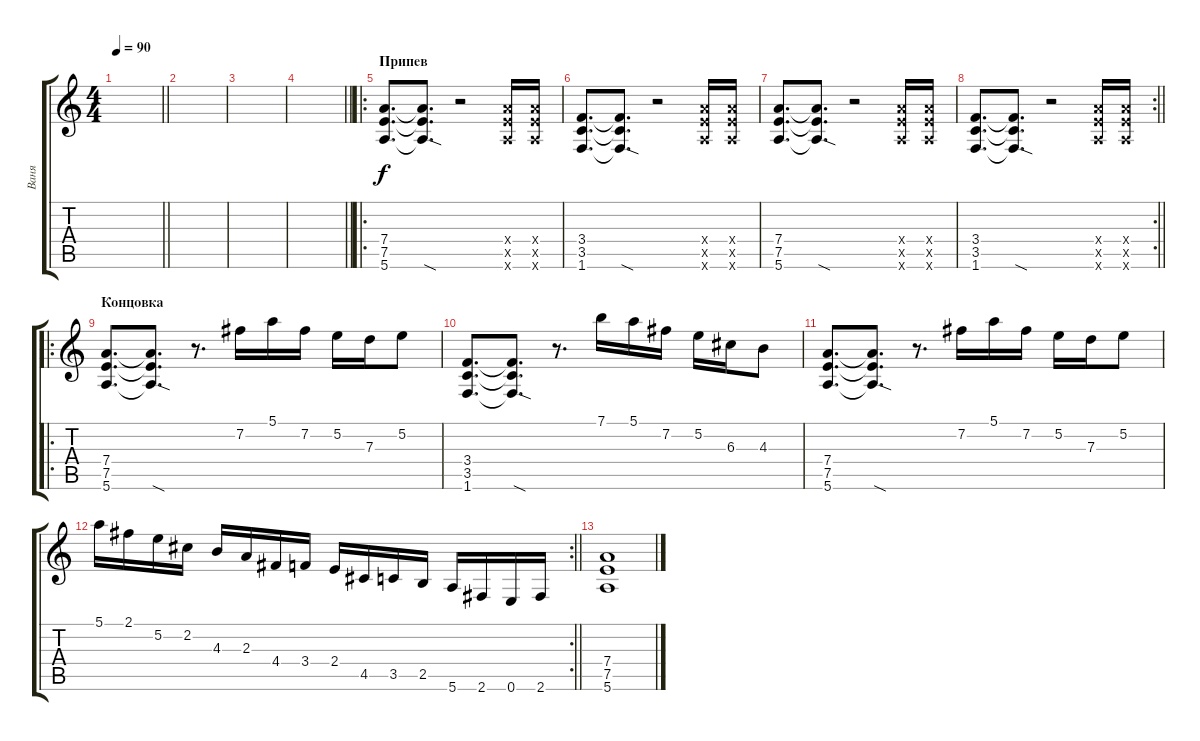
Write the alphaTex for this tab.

\track ("Ваня" "Ваня") {instrument distortionguitar}
\staff {score tabs}
\tuning (E4 B3 G3 D3 A2 E2) {hide}
\ts (4 4)
\tempo 90
\clef g2
\barLineRight lightlight
\ks c
|
|
|
\barLineRight lightlight
|
\ro
\section ("" "Припев")
(7.4 7.5 5.6).8{d} (7.4{t} 7.5{t} 5.6{sod t}).8{d} r.2 (7.4{x} 7.5{x} 5.6{x}).16 (7.4{x} 7.5{x} 5.6{x}).16 |
(3.4 3.5 1.6).8{d} (3.4{t} 3.5{t} 1.6{sod t}).8{d} r.2 (7.4{x} 7.5{x} 5.6{x}).16 (7.4{x} 7.5{x} 5.6{x}).16 |
(7.4 7.5 5.6).8{d} (7.4{t} 7.5{t} 5.6{sod t}).8{d} r.2 (7.4{x} 7.5{x} 5.6{x}).16 (7.4{x} 7.5{x} 5.6{x}).16 |
\rc 2
\barLineRight lightlight
(3.4 3.5 1.6).8{d} (3.4{t} 3.5{t} 1.6{sod t}).8{d} r.2 (7.4{x} 7.5{x} 5.6{x}).16 (7.4{x} 7.5{x} 5.6{x}).16 |
\ro
\section ("" "Концовка")
(7.4 7.5 5.6).8{d} (7.4{t} 7.5{t} 5.6{sod t}).8{d} r.8{d} 7.2.16 5.1.16 7.2.16 5.2.16 7.3.16 5.2.8 |
(3.4 3.5 1.6).8{d} (3.4{t} 3.5{t} 1.6{sod t}).8{d} r.8{d} 7.1.16 5.1.16 7.2.16 5.2.16 6.3.16 4.3.8 |
(7.4 7.5 5.6).8{d} (7.4{t} 7.5{t} 5.6{sod t}).8{d} r.8{d} 7.2.16 5.1.16 7.2.16 5.2.16 7.3.16 5.2.8 |
\rc 2
\barLineRight lightlight
5.1.16 2.1.16 5.2.16 2.2.16 4.3.16 2.3.16 4.4.16 3.4.16 2.4.16 4.5.16 3.5.16 2.5.16 5.6.16 2.6.16 0.6.16 2.6.16 |
(7.4 7.5 5.6).1
